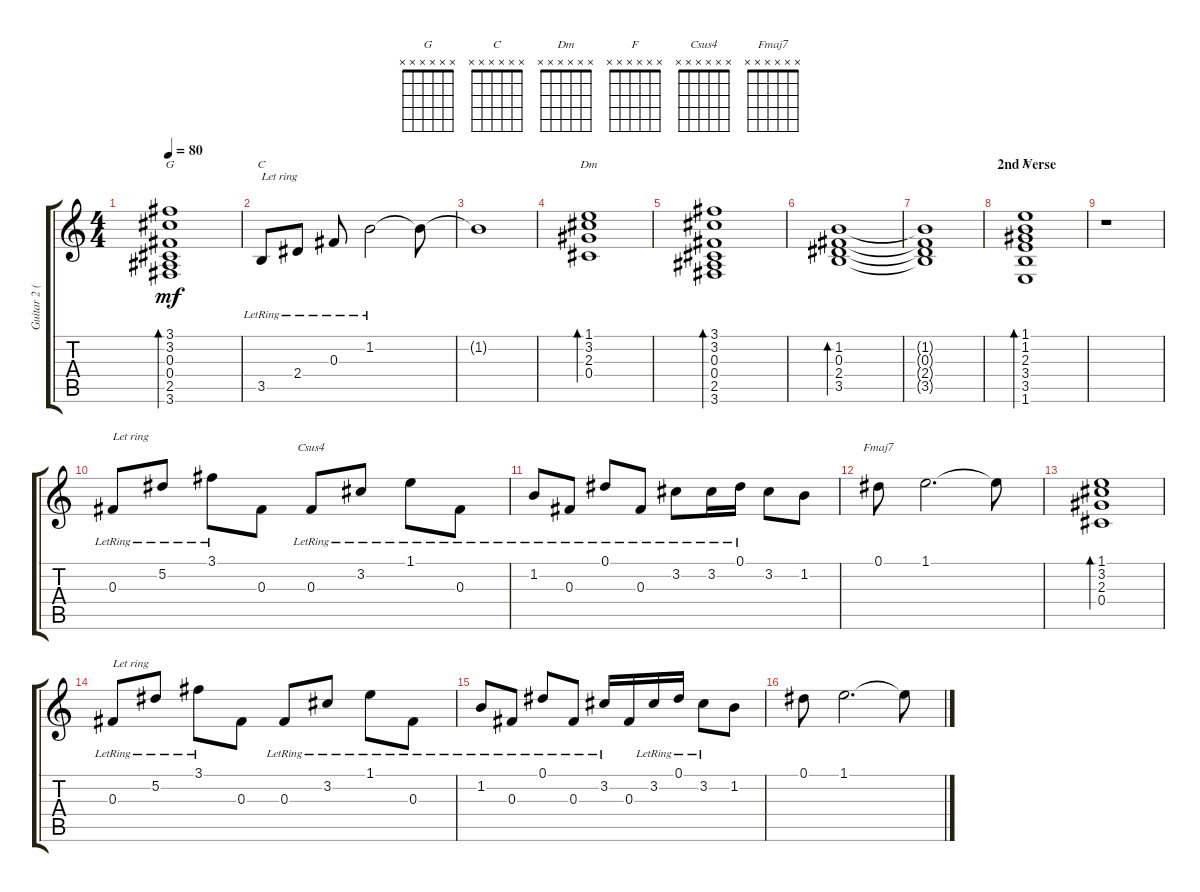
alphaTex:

\track ("Guitar 2 (Izzy)" "Guitar 2 (") {instrument electricguitarjazz}
\staff {score tabs}
\tuning (Eb4 Bb3 Gb3 Db3 Ab2 Eb2) {hide}
\chord ("G" x x x x x x)
\chord ("C" x x x x x x)
\chord ("Dm" x x x x x x)
\chord ("F" x x x x x x)
\chord ("Csus4" x x x x x x)
\chord ("Fmaj7" x x x x x x)
\ts (4 4)
\tempo 80
\clef g2
\ks c
(3.1 3.2 0.3 0.4 2.5 3.6).1{bd 120 ch "G" dy mf} |
3.5{lr}.8{ch "C" txt "Let ring"} 2.4{lr}.8 0.3{lr}.8 1.2{lr}.2 1.2{t}.8 |
1.2{t}.1 |
(1.1 3.2 2.3 0.4).1{bd 120 ch "Dm"} |
(3.1 3.2 0.3 0.4 2.5 3.6).1{bd 120} |
(1.2 0.3 2.4 3.5).1{bd 120} |
(1.2{t} 0.3{t} 2.4{t} 3.5{t}).1 |
\section ("" "2nd Verse")
(1.1 1.2 2.3 3.4 3.5 1.6).1{bd 120 ch "F"} |
r.1 |
0.3{lr}.8{txt "Let ring"} 5.2{lr}.8 3.1{lr}.8 0.3.8 0.3{lr}.8{ch "Csus4"} 3.2{lr}.8 1.1{lr}.8 0.3{lr}.8 |
1.2{lr}.8 0.3{lr}.8 0.1{lr}.8 0.3{lr}.8 3.2{lr}.8 3.2{lr}.16 0.1{lr}.16 3.2.8 1.2.8 |
0.1.8{ch "Fmaj7"} 1.1.2{d} 1.1{t}.8 |
(1.1 3.2 2.3 0.4).1{bd 120} |
0.3{lr}.8{txt "Let ring"} 5.2{lr}.8 3.1{lr}.8 0.3.8 0.3{lr}.8 3.2{lr}.8 1.1{lr}.8 0.3{lr}.8 |
1.2{lr}.8 0.3{lr}.8 0.1{lr}.8 0.3{lr}.8 3.2{lr}.16 0.3.16 3.2{lr}.16 0.1{lr}.16 3.2{lr}.8 1.2.8 |
0.1.8 1.1.2{d} 1.1{t}.8
